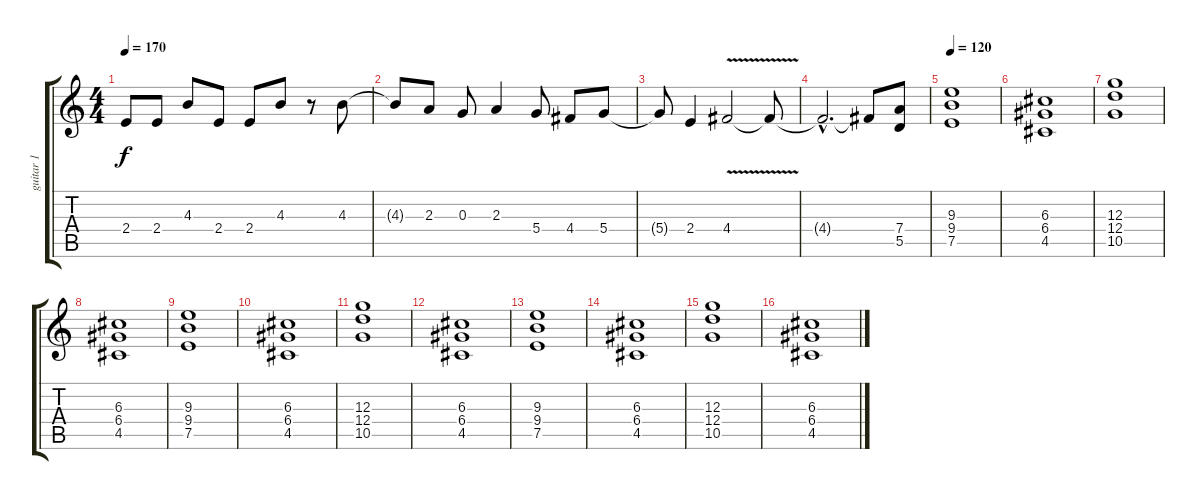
\track ("guitar 1" "guitar 1") {instrument distortionguitar}
\staff {score tabs}
\tuning (E4 B3 G3 D3 A2 E2) {hide}
\ts (4 4)
\tempo 170
\clef g2
\ks c
2.4.8{dy f} 2.4.8 4.3.8 2.4.8 2.4.8 4.3.8 r.8 4.3.8 |
4.3{t}.8 2.3.8 0.3.8 2.3.4 5.4.8 4.4.8 5.4.8 |
5.4{t}.8 2.4.4 4.4{v}.2 4.4{t}.8 |
4.4{hac t}.2{d} 4.4{t}.8 (7.4 5.5).8 |
\tempo 120
(9.3 9.4 7.5).1 |
(6.3 6.4 4.5).1 |
(12.3 12.4 10.5).1 |
(6.3 6.4 4.5).1 |
(9.3 9.4 7.5).1{volume 16} |
(6.3 6.4 4.5).1{volume 14} |
(12.3 12.4 10.5).1{volume 12} |
(6.3 6.4 4.5).1{volume 10} |
(9.3 9.4 7.5).1{volume 8} |
(6.3 6.4 4.5).1{volume 6} |
(12.3 12.4 10.5).1{volume 4} |
(6.3 6.4 4.5).1{volume 2}
